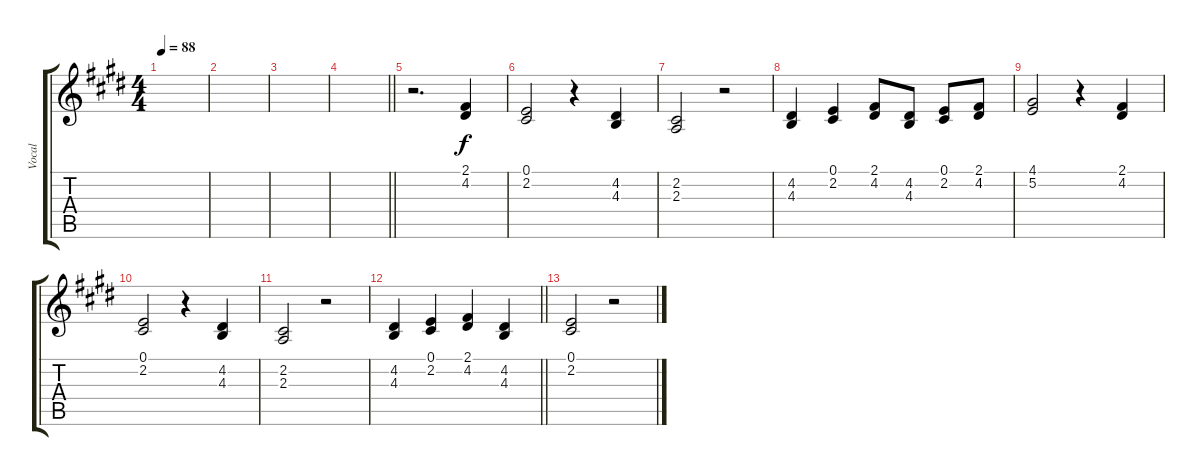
\track ("Vocal" "Vocal") {instrument choiraahs}
\staff {score tabs}
\tuning (E4 B3 G3 D3 A2 E2) {hide}
\ts (4 4)
\tempo 88
\clef g2
\ks e
|
|
|
\barLineRight lightlight
|
r.2{d} (2.1 4.2).4 |
(0.1 2.2).2 r.4 (4.2 4.3).4 |
(2.2 2.3).2 r.2 |
(4.2 4.3).4 (0.1 2.2).4 (2.1 4.2).8 (4.2 4.3).8 (0.1 2.2).8 (2.1 4.2).8 |
(4.1 5.2).2 r.4 (2.1 4.2).4 |
(0.1 2.2).2 r.4 (4.2 4.3).4 |
(2.2 2.3).2 r.2 |
\barLineRight lightlight
(4.2 4.3).4 (0.1 2.2).4 (2.1 4.2).4 (4.2 4.3).4 |
(0.1 2.2).2 r.2
